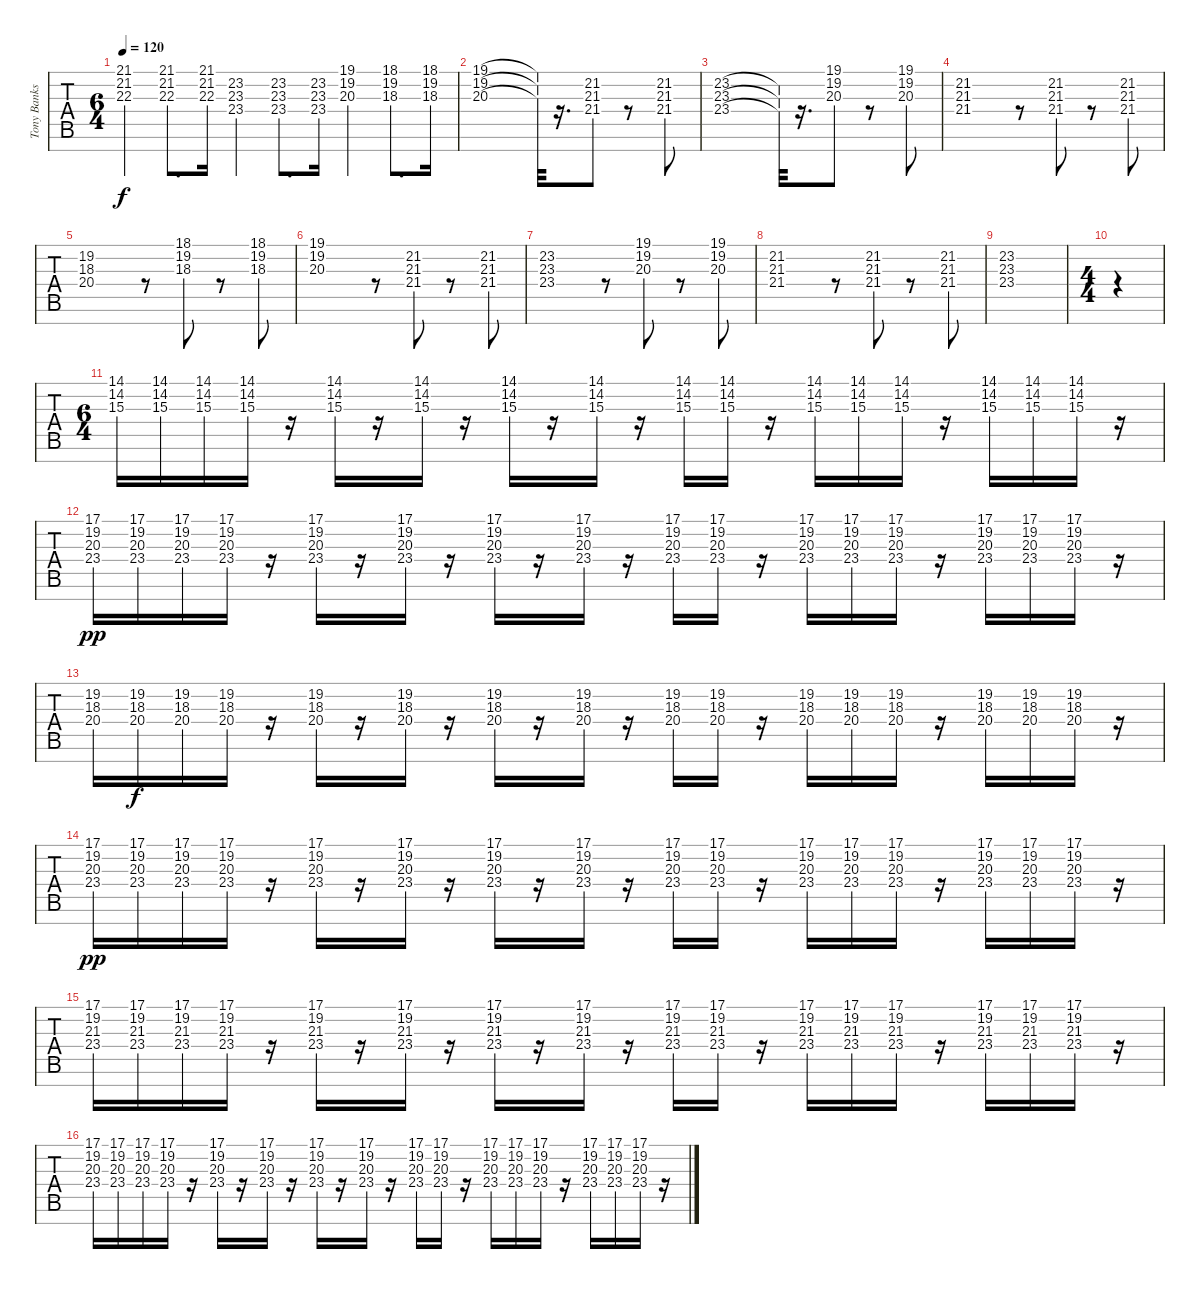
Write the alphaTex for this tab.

\track ("Tony Banks" "Tony Banks") {instrument stringensemble1}
\staff {tabs}
\tuning (E4 B3 G3 D3 A2 E2 B1) {hide}
\ts (6 4)
\tempo 120
\clef g2
\ks c
(21.1 21.2 22.3).4{dy f} (21.1 21.2 22.3).8{d} (21.1 21.2 22.3).16 (23.2 23.3 23.4).4 (23.2 23.3 23.4).8{d} (23.2 23.3 23.4).16 (19.1 19.2 20.3).4 (18.1 19.2 18.3).8{d} (18.1 19.2 18.3).16 |
(19.1 19.2 20.3).1 (19.1{t} 19.2{t} 20.3{t}).32 r.16{d} (21.2 21.3 21.4).8 r.8 (21.2 21.3 21.4).8 |
(23.2 23.3 23.4).1 (23.2{t} 23.3{t} 23.4{t}).32 r.16{d} (19.1 19.2 20.3).8 r.8 (19.1 19.2 20.3).8 |
(21.2 21.3 21.4).1 r.8 (21.2 21.3 21.4).8 r.8 (21.2 21.3 21.4).8 |
(19.2 18.3 20.4).1 r.8 (18.1 19.2 18.3).8 r.8 (18.1 19.2 18.3).8 |
(19.1 19.2 20.3).1 r.8 (21.2 21.3 21.4).8 r.8 (21.2 21.3 21.4).8 |
(23.2 23.3 23.4).1 r.8 (19.1 19.2 20.3).8 r.8 (19.1 19.2 20.3).8 |
(21.2 21.3 21.4).1 r.8 (21.2 21.3 21.4).8 r.8 (21.2 21.3 21.4).8 |
(23.2 23.3 23.4).1 |
\ts (4 4)
|
\ts (6 4)
(14.1 14.2 15.3).16 (14.1 14.2 15.3).16 (14.1 14.2 15.3).16 (14.1 14.2 15.3).16 r.16 (14.1 14.2 15.3).16 r.16 (14.1 14.2 15.3).16 r.16 (14.1 14.2 15.3).16 r.16 (14.1 14.2 15.3).16 r.16 (14.1 14.2 15.3).16 (14.1 14.2 15.3).16 r.16 (14.1 14.2 15.3).16 (14.1 14.2 15.3).16 (14.1 14.2 15.3).16 r.16 (14.1 14.2 15.3).16 (14.1 14.2 15.3).16 (14.1 14.2 15.3).16 r.16 |
(17.1 19.2 20.3 23.4).16{dy pp} (17.1 19.2 20.3 23.4).16 (17.1 19.2 20.3 23.4).16 (17.1 19.2 20.3 23.4).16 r.16 (17.1 19.2 20.3 23.4).16 r.16 (17.1 19.2 20.3 23.4).16 r.16 (17.1 19.2 20.3 23.4).16 r.16 (17.1 19.2 20.3 23.4).16 r.16 (17.1 19.2 20.3 23.4).16 (17.1 19.2 20.3 23.4).16 r.16 (17.1 19.2 20.3 23.4).16 (17.1 19.2 20.3 23.4).16 (17.1 19.2 20.3 23.4).16 r.16 (17.1 19.2 20.3 23.4).16 (17.1 19.2 20.3 23.4).16 (17.1 19.2 20.3 23.4).16 r.16 |
(19.2 18.3 20.4).16 (19.2 18.3 20.4).16{dy f} (19.2 18.3 20.4).16 (19.2 18.3 20.4).16 r.16 (19.2 18.3 20.4).16 r.16 (19.2 18.3 20.4).16 r.16 (19.2 18.3 20.4).16 r.16 (19.2 18.3 20.4).16 r.16 (19.2 18.3 20.4).16 (19.2 18.3 20.4).16 r.16 (19.2 18.3 20.4).16 (19.2 18.3 20.4).16 (19.2 18.3 20.4).16 r.16 (19.2 18.3 20.4).16 (19.2 18.3 20.4).16 (19.2 18.3 20.4).16 r.16 |
(17.1 19.2 20.3 23.4).16{dy pp} (17.1 19.2 20.3 23.4).16 (17.1 19.2 20.3 23.4).16 (17.1 19.2 20.3 23.4).16 r.16 (17.1 19.2 20.3 23.4).16 r.16 (17.1 19.2 20.3 23.4).16 r.16 (17.1 19.2 20.3 23.4).16 r.16 (17.1 19.2 20.3 23.4).16 r.16 (17.1 19.2 20.3 23.4).16 (17.1 19.2 20.3 23.4).16 r.16 (17.1 19.2 20.3 23.4).16 (17.1 19.2 20.3 23.4).16 (17.1 19.2 20.3 23.4).16 r.16 (17.1 19.2 20.3 23.4).16 (17.1 19.2 20.3 23.4).16 (17.1 19.2 20.3 23.4).16 r.16 |
(17.1 19.2 21.3 23.4).16 (17.1 19.2 21.3 23.4).16 (17.1 19.2 21.3 23.4).16 (17.1 19.2 21.3 23.4).16 r.16 (17.1 19.2 21.3 23.4).16 r.16 (17.1 19.2 21.3 23.4).16 r.16 (17.1 19.2 21.3 23.4).16 r.16 (17.1 19.2 21.3 23.4).16 r.16 (17.1 19.2 21.3 23.4).16 (17.1 19.2 21.3 23.4).16 r.16 (17.1 19.2 21.3 23.4).16 (17.1 19.2 21.3 23.4).16 (17.1 19.2 21.3 23.4).16 r.16 (17.1 19.2 21.3 23.4).16 (17.1 19.2 21.3 23.4).16 (17.1 19.2 21.3 23.4).16 r.16 |
(17.1 19.2 20.3 23.4).16 (17.1 19.2 20.3 23.4).16 (17.1 19.2 20.3 23.4).16 (17.1 19.2 20.3 23.4).16 r.16 (17.1 19.2 20.3 23.4).16 r.16 (17.1 19.2 20.3 23.4).16 r.16 (17.1 19.2 20.3 23.4).16 r.16 (17.1 19.2 20.3 23.4).16 r.16 (17.1 19.2 20.3 23.4).16 (17.1 19.2 20.3 23.4).16 r.16 (17.1 19.2 20.3 23.4).16 (17.1 19.2 20.3 23.4).16 (17.1 19.2 20.3 23.4).16 r.16 (17.1 19.2 20.3 23.4).16 (17.1 19.2 20.3 23.4).16 (17.1 19.2 20.3 23.4).16 r.16
